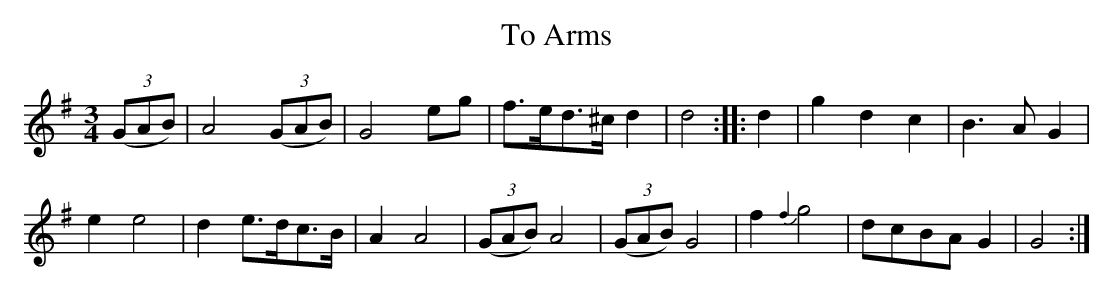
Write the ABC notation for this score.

X:1
T: To Arms
M: 3/4
L: 1/8
K: G
(3(GAB) |\
A4 (3(GAB) | G4 eg |\
f>ed>^c d2 | d4 :: d2 |\
g2 d2 c2 | B3 A G2 |
e2 e4 | d2 e>dc>B |\
A2 A4 | (3(GAB) A4 |\
(3(GAB) G4 | f2 {f2}g4 |\
dcBA G2 | G4 :|
